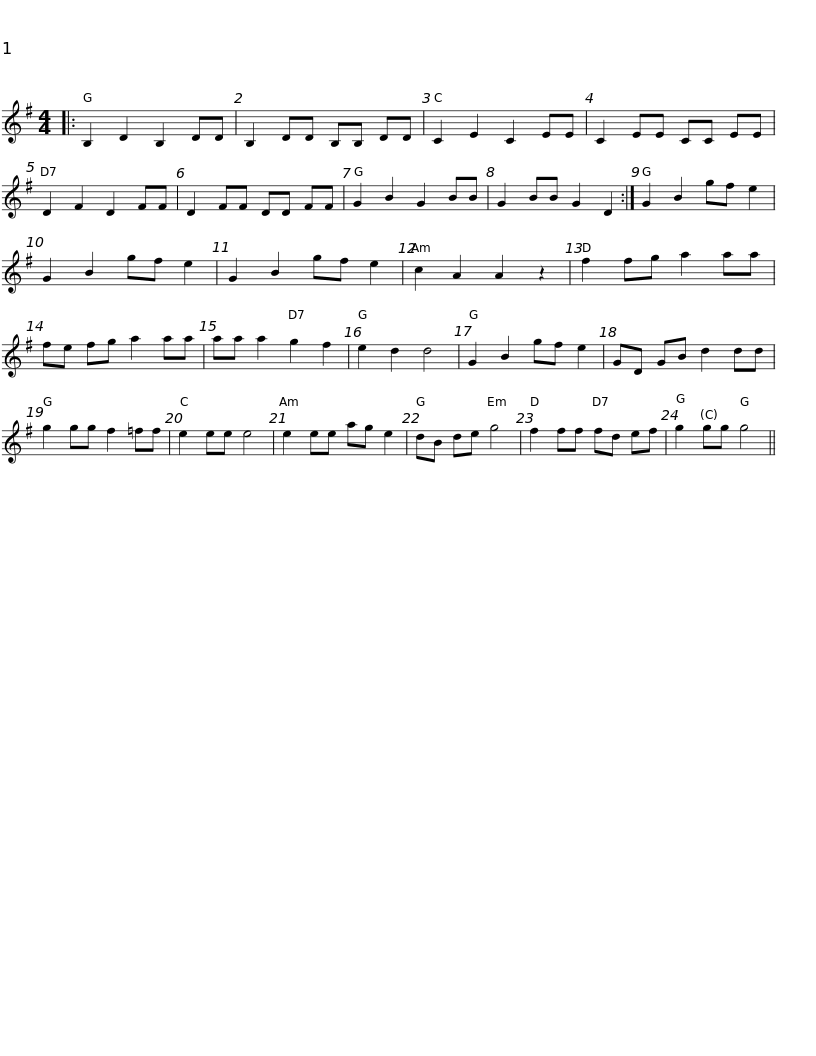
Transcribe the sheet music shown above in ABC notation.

X:1
L:1/8
M:4/4
I:linebreak $
K:G
V:1 treble
V:1
|: B,2 D2 B,2 DD | B,2 DD B,B, DD | C2 E2 C2 EE | C2 EE CC EE | D2 F2 D2 FF | %5
 D2 FF DD FF |$ G2 B2 G2 BB | G2 BB G2 D2 :| G2 B2 gf e2 | G2 B2 gf e2 | %10
 G2 B2 gf e2 | c2 A2 A2 z2 | f2 fg a2 aa |$ fe fg a2 aa | aa a2 g2 f2 | %15
 e2 d2 d4 | G2 B2 gf e2 | GD GB d2 dd | g2 gg f2 =ff | e2 ee e4 |$ %20
 e2 ee ag e2 | dB de g4 | f2 ff fd ef | g2 gg g4 || %24
